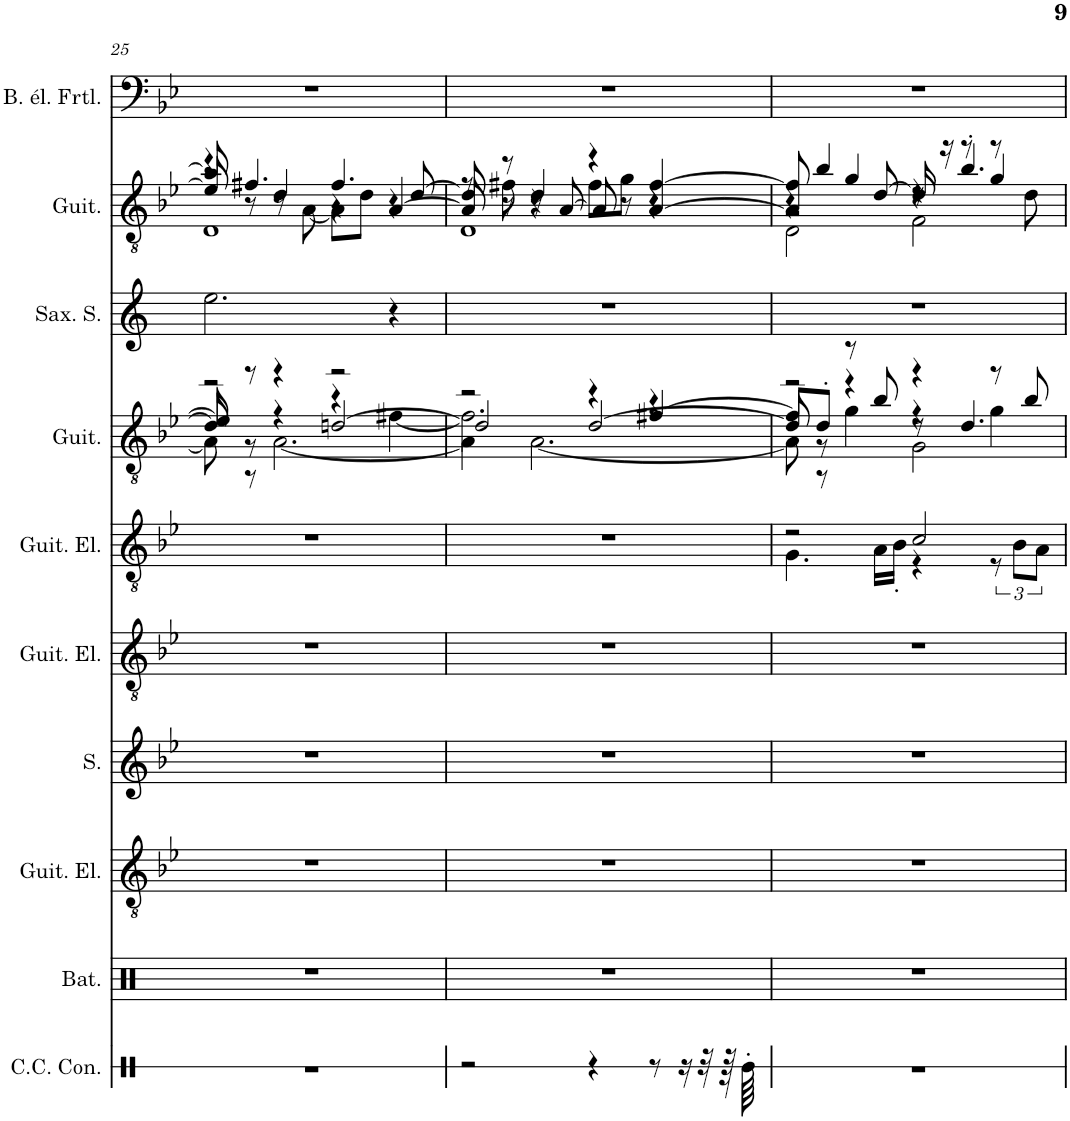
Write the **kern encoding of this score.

**kern	**kern	**kern	**kern	**kern	**kern	**kern	**kern	**kern	**kern
*part10	*part9	*part8	*part7	*part6	*part5	*part4	*part3	*part2	*part1
*staff10	*staff9	*staff8	*staff7	*staff6	*staff5	*staff4	*staff3	*staff2	*staff1
*I"Caisse claire de concert, Guitar Fret Noise	*I"Batterie, Drums	*I"Guitare électrique, Guitar Harmonics	*I"Soprano, Choir Aahs	*I"Guitare électrique, Distortion Guitar	*I"Guitare électrique, Overdriven Guitar	*I"Guitare acoustique, Electric Guitar (jazz)	*I"Saxophone Soprano	*I"Guitare classique, Acoustic Guitar (nylon)	*I"Basse électrique fretless, Fretless Bass
*I'C.C. Con.	*I'Bat.	*I'Guit. El.	*I'S.	*I'Guit. El.	*I'Guit. El.	*I'Guit.	*I'Sax. S.	*I'Guit.	*I'B. él. Frtl.
!!LO:PB:g=z
*clefX	*clefX	*clefGv2	*clefG2	*clefGv2	*clefGv2	*clefGv2	*clefG2	*clefGv2	*clefF4
*	*	*	*	*	*	*	*Trd1c2	*	*Trd7c12
*k[b-e-]	*k[]	*k[b-e-]	*k[b-e-]	*k[b-e-]	*k[b-e-]	*k[b-e-]	*k[]	*k[b-e-]	*k[b-e-]
*M4/4	*M4/4	*M4/4	*M4/4	*M4/4	*M4/4	*M4/4	*M4/4	*M4/4	*M4/4
=25	=25	=25	=25	=25	=25	=25	=25	=25	=25
*	*	*	*	*	*	*^	*	*^	*
*	*	*	*	*	*	*	*^	*	*	*^	*
*	*	*	*	*	*	*	*	*^	*	*	*	*^	*
1r	1r	1r	1r	1r	1r	8e/]	2r	8d-/]	8A\]	2.ee\	8a/]	4r	8e/]	1D	1r
.	.	.	.	.	.	8r	.	8r	8r	.	4.f#X/	.	8r	.	.
.	.	.	.	.	.	4r	.	4r	[2.A\	.	.	8r	4d/	.	.
.	.	.	.	.	.	.	.	.	.	.	.	[8A\	.	.	.
.	.	.	.	.	.	2r	4r	[2dn/	.	.	4.f#/	8A\L]	4r	.	.
.	.	.	.	.	.	.	.	.	.	.	.	8d\J	.	.	.
.	.	.	.	.	.	.	[4f#X\	.	.	4r	.	4r	[4A/	.	.
.	.	.	.	.	.	.	.	.	.	.	[8d/	.	.	.	.
=26	=26	=26	=26	=26	=26	=26	=26	=26	=26	=26	=26	=26	=26	=26	=26
2r	1r	1r	1r	1r	1r	2r	2.f#\]	2d/]	4A\]	1r	8d/]	8r	8A/]	1D	1r
.	.	.	.	.	.	.	.	.	.	.	8r	8f#X\	8r	.	.
.	.	.	.	.	.	.	.	.	[2.A\	.	4d/	4r	8r	.	.
.	.	.	.	.	.	.	.	.	.	.	.	.	[8A/	.	.
4r	.	.	.	.	.	4r	.	[2d/	.	.	4r	8f#\L	8A/]	.	.
.	.	.	.	.	.	.	.	.	.	.	.	8g\J	8r	.	.
8r	.	.	.	.	.	[4f#X/	4r	.	.	.	[4A/ [4f#/	4r	4r	.	.
16r	.	.	.	.	.	.	.	.	.	.	.	.	.	.	.
32r	.	.	.	.	.	.	.	.	.	.	.	.	.	.	.
64r	.	.	.	.	.	.	.	.	.	.	.	.	.	.	.
64Re'\	.	.	.	.	.	.	.	.	.	.	.	.	.	.	.
=27	=27	=27	=27	=27	=27	=27	=27	=27	=27	=27	=27	=27	=27	=27	=27
*	*	*	*	*	*^	*	*	*	*	*	*	*	*	*	*
1r	1r	1r	1r	1r	2r	4.G\	8f#/L]	2r	8d/]	8A\]	1r	8A/] 8f#/]	2r	4r	2D\	1r
.	.	.	.	.	.	.	8d'/J	.	8r	8r	.	4b-/	.	.	.	.
.	.	.	.	.	.	.	8r	.	4r	4g\	.	.	.	4g/	.	.
.	.	.	.	.	.	16A\LL	8b-/	.	.	.	.	[8d/	.	.	.	.
.	.	.	.	.	.	16B-'\JJ	.	.	.	.	.	.	.	.	.	.
.	.	.	.	.	2c/	4r	4r	4r	8r	2G\	.	16d/]	4r	8r	2F\	.
.	.	.	.	.	.	.	.	.	.	.	.	16r	.	.	.	.
.	.	.	.	.	.	.	.	.	4.d/	.	.	8r	.	4.b-'/	.	.
.	.	.	.	.	.	12r	8r	4g\	.	.	.	4g/	8r	.	.	.
.	.	.	.	.	.	12B-\L	.	.	.	.	.	.	.	.	.	.
.	.	.	.	.	.	.	8b-/	.	.	.	.	.	8d\	.	.	.
.	.	.	.	.	.	12A\J	.	.	.	.	.	.	.	.	.	.
*	*	*	*	*	*v	*v	*	*	*	*	*	*v	*v	*v	*v	*
*	*	*	*	*	*	*v	*v	*v	*v	*	*	*
=	=	=	=	=	=	=	=	=	=
*-	*-	*-	*-	*-	*-	*-	*-	*-	*-
